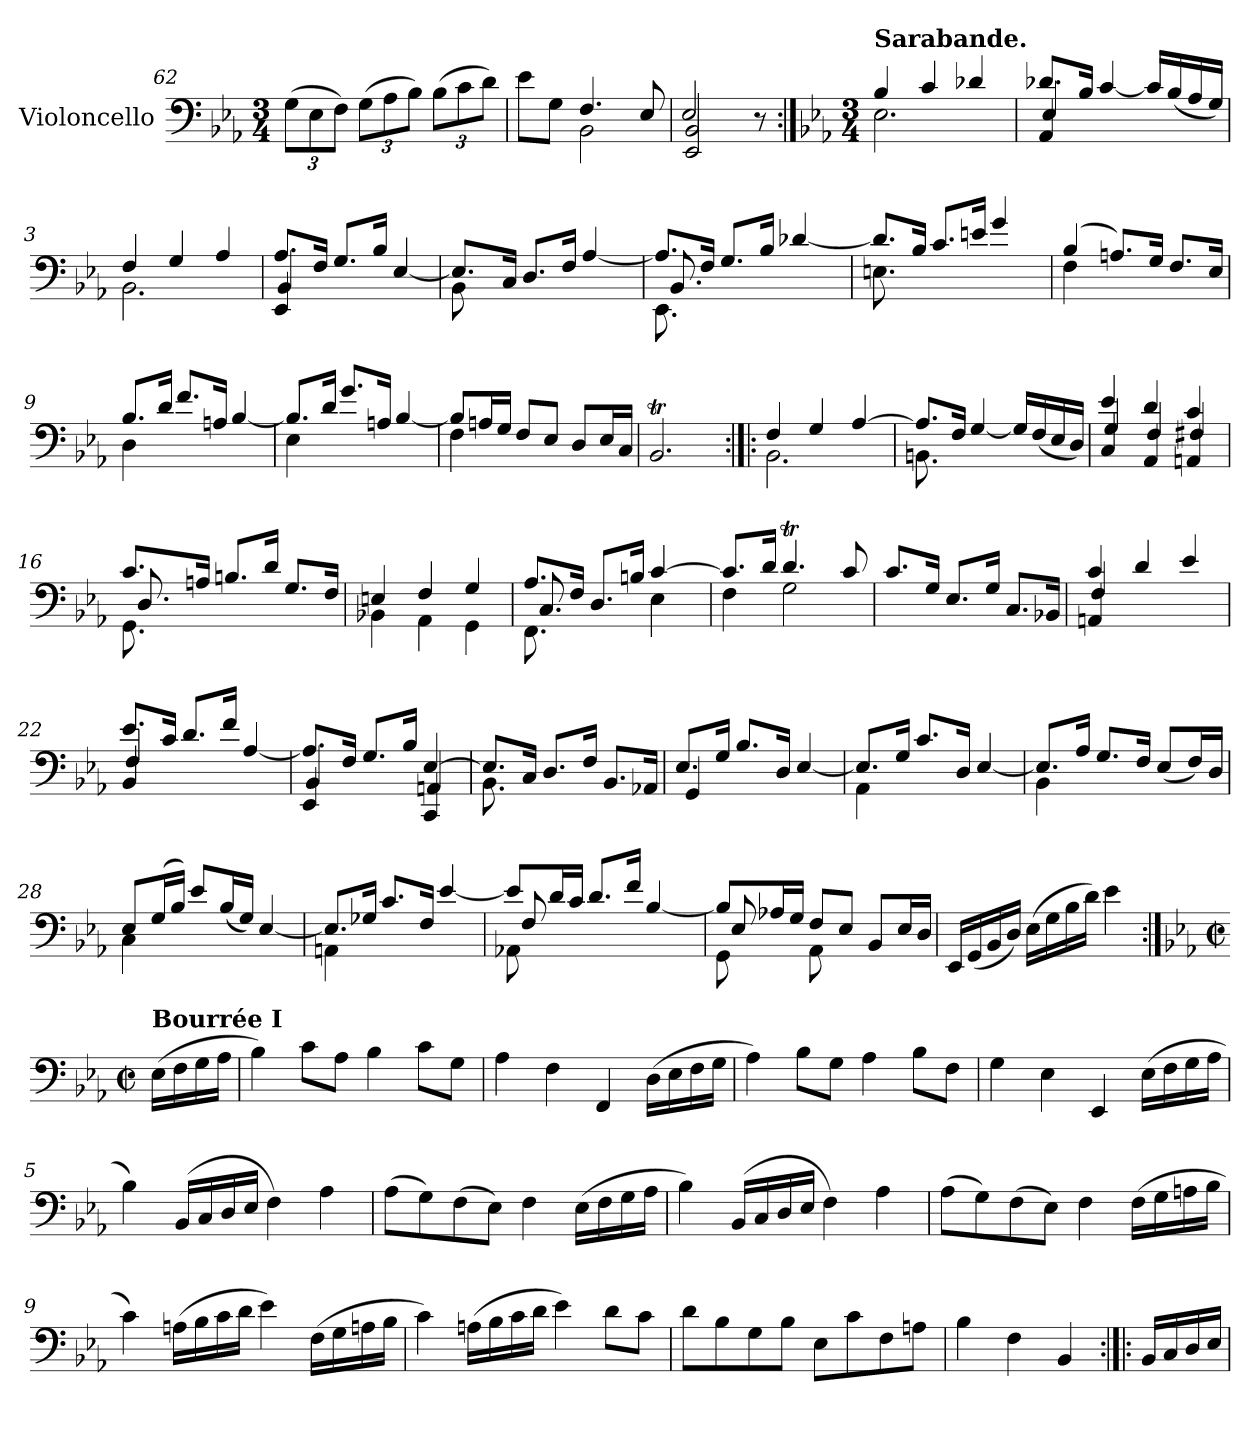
**kern
*part1
*staff1
*I"Violoncello
*I'Vc.
*clefF4
*k[b-e-a-]
*M3/4
*Xbrackettup
=62
(>12G\L
12E-\
12F\J)
(>12G\L
12A-\
12B-\J)
(>12B-\L
12c\
12d\J)
=63
*^
8e-\L	4ryy
8G\J	.
4.F/	2BB-\
8E-/	.
=64	=64
*	*^
2E-/	2EE-/	2BB-/
8r	8ryy	8ryy
*v	*v	*v
!!LO:PB:g=z
=1:|!
*k[b-e-a-]
*M3/4
*^
*	*^
!LO:TX:a:B:t=Sarabande.	!	!
*	*v	*v
4B-/	2.E-\
4c/	.
4d-X/	.
=2	=2
*	*^
8.d-X/L	4AA-/	4E-/
16B-/Jk	.	.
[4c/	2ryy	2ryy
16c/LL]	.	.
(<16B-/	.	.
16A-/	.	.
16G/JJ)	.	.
*	*v	*v
=3	=3
4F/	2.BB-\
4G/	.
4A-/	.
=4	=4
*	*^
8.A-/L	4EE-/	4BB-/
16F/Jk	.	.
8.G/L	2ryy	2ryy
16B-/Jk	.	.
[4E-/	.	.
*	*v	*v
=5	=5
8.E-/L]	8BB-\
.	2ryy
16C/Jk	.
8.D/L	.
16F/Jk	.
[4A-/	.
.	8ryy
=6	=6
*	*^
8.A-/L]	8.EE-\	8.BB-/
16F/Jk	2ryy	2ryy
8.G/L	.	.
16B-/Jk	.	.
[4d-X/	.	.
.	16ryy	16ryy
*	*v	*v
!!LO:LB:g=z
=7	=7
8.d-/L]	8.En\
16B-/Jk	2ryy
8.c/L	.
16en/Jk	.
4g/	.
.	16ryy
=8	=8
(>4B-/	4F\
8.An/L)	2ryy
16G/Jk	.
8.F/L	.
16E-/Jk	.
=9	=9
8.B-/L	4D\
16d/Jk	.
8.f/L	2ryy
16An/Jk	.
[4B-/	.
=10	=10
8.B-/L]	4E-\
16d/Jk	.
8.g/L	2ryy
16An/Jk	.
[4B-/	.
=11	=11
8B-/L]	4F\
16An/L	.
16G/JJ	.
8F/L	2ryy
8E-/J	.
8D/L	.
16E-/L	.
16C/JJ	.
*v	*v
=12
2.BB-T/
=13:|!|:
*^
4F/	2.BB-\
4G/	.
[4A-/	.
!!LO:LB:g=z	!!
=14	=14
8.A-/L]	8.BBn\
16F/Jk	2ryy
[4G/	.
16G/LL]	.
(<16F/	.
16E-/	.
16D/JJ)	16ryy
=15	=15
*	*^
4e-/	4C/	4G/
4d/	4AA-/	4F/
4c/	4AAn/	4F#X/
=16	=16	=16
8.c/L	8.GG\	8.D/
16An/Jk	2ryy	2ryy
8.Bn/L	.	.
16d/Jk	.	.
8.G/L	.	.
16F/Jk	16ryy	16ryy
*	*v	*v
=17	=17
4En/	4BB-X\
4F/	4AA-\
4G/	4GG\
=18	=18
*	*^
8.A-/L	8.FF\	8.C/
16F/Jk	16ryy	2ryy
8.D/L	8.ryy@	.
16Bn/Jk	16ryy@	.
[4c/	4E-\	.
.	.	16ryy
*	*v	*v
=19	=19
8.c/L]	4F\
16d/Jk	.
4.dt/	2G\
8c/	.
*v	*v
=20
8.c/L
16G/Jk
8.E-/L
16G/Jk
8.C/L
16BB-X/Jk
!!LO:LB:g=z
=21
*^
*	*^
4c/	4AAn/	4F/
4d/	2ryy	2ryy
4e-/	.	.
=22	=22	=22
8.e-/L	4BB-/	4F/
16c/Jk	.	.
8.d/L	2ryy	2ryy
16f/Jk	.	.
[4A-/	.	.
=23	=23	=23
8.A-/L]	4EE-/	4BB-/
16F/Jk	.	.
8.G/L	4ryy	4ryy
16B-/Jk	.	.
[4E-/	4CC/	4AAn/
*	*v	*v
=24	=24
8.E-/L]	8.BB-\
16C/Jk	2ryy
8.D/L	.
16F/Jk	.
8.BB-/L	.
16AA-X/Jk	16ryy
=25	=25
8.E-/L	4GG/
16G/Jk	.
8.B-/L	2ryy
16D/Jk	.
[4E-/	.
=26	=26
8.E-/L]	4AA-\
16G/Jk	.
8.c/L	2ryy
16D/Jk	.
[4E-/	.
!!LO:LB:g=z	!!
=27	=27
8.E-/L]	4BB-\
16A-/Jk	.
8.G/L	2ryy
16F/Jk	.
(<8E-/L	.
16F/L)	.
16D/JJ	.
=28	=28
8E-/L	4C\
(>16G/L	.
16B-/JJ)	.
8e-/L	2ryy
(>16B-/L	.
16G/JJ)	.
[4E-/	.
=29	=29
8.E-/L]	4AAn\
16G-X/Jk	.
8.c/L	2ryy
16F/Jk	.
[4e-/	.
=30	=30
*	*^
8e-/L]	8AA-X\	8F/
16d/L	2ryy	2ryy
16c/JJ	.	.
8.d/L	.	.
16f/Jk	.	.
[4B-/	.	.
.	8ryy	8ryy
=31	=31	=31
8B-/L]	8GG\	8E-/
16A-X/L	8ryy	2ryy
16G/JJ	.	.
8F/L	8AA-\	.
8E-/J	4.ryy	.
8BB-/L	.	.
16E-/L	.	8ryy
16D/JJ	.	.
*v	*v	*v
=32
16EE-/LL
(<16GG/
16BB-/
16D/JJ)
(>16E-\LL
16G\
16B-\
16d\JJ)
4e-\
!!LO:LB:g=z
=:|!
*k[b-e-a-]
*M2/2
*met(c|)
!LO:TX:a:B:t=Bourrée I
(>16E-\LL
16F\
16G\
16A-\JJ
=1
4B-\)
8c\L
8A-\J
4B-\
8c\L
8G\J
=2
4A-\
4F\
4FF/
(>16D\LL
16E-\
16F\
16G\JJ
=3
4A-\)
8B-\L
8G\J
4A-\
8B-\L
8F\J
=4
4G\
4E-\
4EE-/
(>16E-\LL
16F\
16G\
16A-\JJ
!!LO:LB:g=z
=5
4B-\)
(>16BB-/LL
16C/
16D/
16E-/JJ
4F\)
4A-\
=6
(>8A-\L
8G\)
(>8F\
8E-\J)
4F\
(>16E-\LL
16F\
16G\
16A-\JJ
=7
4B-\)
(>16BB-/LL
16C/
16D/
16E-/JJ
4F\)
4A-\
=8
(>8A-\L
8G\)
(>8F\
8E-\J)
4F\
(>16F\LL
16G\
16An\
16B-\JJ
!!LO:LB:g=z
=9
4c\)
(>16An\LL
16B-\
16c\
16d\JJ
4e-\)
(>16F\LL
16G\
16An\
16B-\JJ
=10
4c\)
(>16An\LL
16B-\
16c\
16d\JJ
4e-\)
8d\L
8c\J
=11
8d\L
8B-\
8G\
8B-\J
8E-\L
8c\
8F\
8An\J
=12
4B-\
4F\
4BB-/
!!LO:LB:g=z
=12X1:|!|:
16BB-/LL
16C/
16D/
16E-/JJ
=
*-
